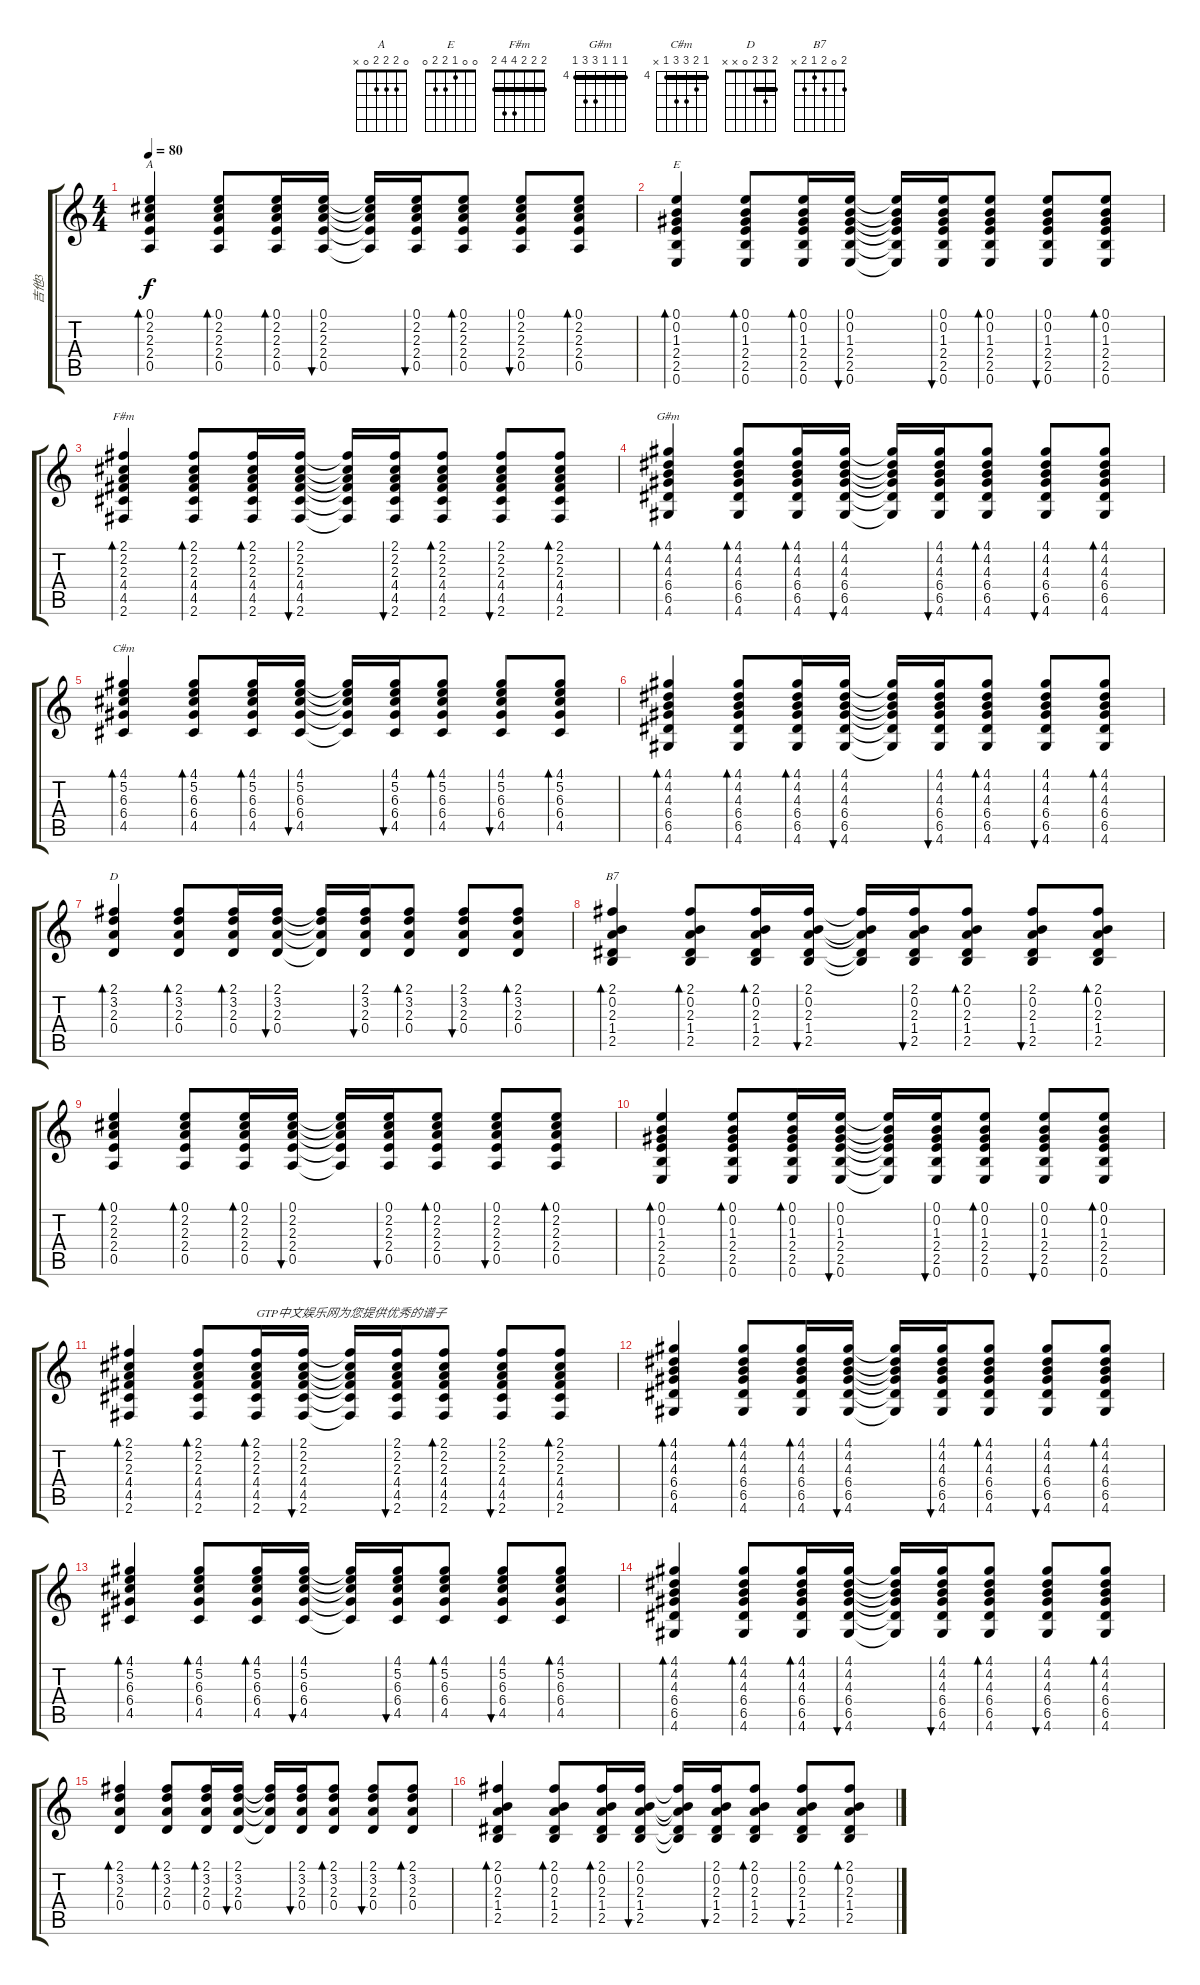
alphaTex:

\track ("吉他3" "吉他3") {instrument acousticguitarsteel}
\staff {score tabs}
\tuning (E4 B3 G3 D3 A2 E2) {hide}
\chord ("A" 0 2 2 2 0 x)
\chord ("E" 0 0 1 2 2 0)
\chord ("F#m" 2 2 2 4 4 2) {barre 2}
\chord ("G#m" 4 4 4 6 6 4) {firstfret 4 barre 4}
\chord ("C#m" 4 5 6 6 4 x) {firstfret 4 barre 4}
\chord ("D" 2 3 2 0 x x) {barre 2}
\chord ("B7" 2 0 2 1 2 x)
\ts (4 4)
\tempo 80
\clef g2
\ks c
(0.1 2.2 2.3 2.4 0.5).4{bd 30 ch "A" dy f} (0.1 2.2 2.3 2.4 0.5).8{bd 30} (0.1 2.2 2.3 2.4 0.5).16{bd 30} (0.1 2.2 2.3 2.4 0.5).16{bu 30} (0.1{t} 2.2{t} 2.3{t} 2.4{t} 0.5{t}).16 (0.1 2.2 2.3 2.4 0.5).16{bu 30} (0.1 2.2 2.3 2.4 0.5).8{bd 30} (0.1 2.2 2.3 2.4 0.5).8{bu 30} (0.1 2.2 2.3 2.4 0.5).8{bd 30} |
(0.1 0.2 1.3 2.4 2.5 0.6).4{bd 30 ch "E"} (0.1 0.2 1.3 2.4 2.5 0.6).8{bd 30} (0.1 0.2 1.3 2.4 2.5 0.6).16{bd 30} (0.1 0.2 1.3 2.4 2.5 0.6).16{bu 30} (0.1{t} 0.2{t} 1.3{t} 2.4{t} 2.5{t} 0.6{t}).16 (0.1 0.2 1.3 2.4 2.5 0.6).16{bu 30} (0.1 0.2 1.3 2.4 2.5 0.6).8{bd 30} (0.1 0.2 1.3 2.4 2.5 0.6).8{bu 30} (0.1 0.2 1.3 2.4 2.5 0.6).8{bd 30} |
(2.1 2.2 2.3 4.4 4.5 2.6).4{bd 30 ch "F#m"} (2.1 2.2 2.3 4.4 4.5 2.6).8{bd 30} (2.1 2.2 2.3 4.4 4.5 2.6).16{bd 30} (2.1 2.2 2.3 4.4 4.5 2.6).16{bu 30} (2.1{t} 2.2{t} 2.3{t} 4.4{t} 4.5{t} 2.6{t}).16 (2.1 2.2 2.3 4.4 4.5 2.6).16{bu 30} (2.1 2.2 2.3 4.4 4.5 2.6).8{bd 30} (2.1 2.2 2.3 4.4 4.5 2.6).8{bu 30} (2.1 2.2 2.3 4.4 4.5 2.6).8{bd 30} |
(4.1 4.2 4.3 6.4 6.5 4.6).4{bd 30 ch "G#m"} (4.1 4.2 4.3 6.4 6.5 4.6).8{bd 30} (4.1 4.2 4.3 6.4 6.5 4.6).16{bd 30} (4.1 4.2 4.3 6.4 6.5 4.6).16{bu 30} (4.1{t} 4.2{t} 4.3{t} 6.4{t} 6.5{t} 4.6{t}).16 (4.1 4.2 4.3 6.4 6.5 4.6).16{bu 30} (4.1 4.2 4.3 6.4 6.5 4.6).8{bd 30} (4.1 4.2 4.3 6.4 6.5 4.6).8{bu 30} (4.1 4.2 4.3 6.4 6.5 4.6).8{bd 30} |
(4.1 5.2 6.3 6.4 4.5).4{bd 30 ch "C#m"} (4.1 5.2 6.3 6.4 4.5).8{bd 30} (4.1 5.2 6.3 6.4 4.5).16{bd 30} (4.1 5.2 6.3 6.4 4.5).16{bu 30} (4.1{t} 5.2{t} 6.3{t} 6.4{t} 4.5{t}).16 (4.1 5.2 6.3 6.4 4.5).16{bu 30} (4.1 5.2 6.3 6.4 4.5).8{bd 30} (4.1 5.2 6.3 6.4 4.5).8{bu 30} (4.1 5.2 6.3 6.4 4.5).8{bd 30} |
(4.1 4.2 4.3 6.4 6.5 4.6).4{bd 30} (4.1 4.2 4.3 6.4 6.5 4.6).8{bd 30} (4.1 4.2 4.3 6.4 6.5 4.6).16{bd 30} (4.1 4.2 4.3 6.4 6.5 4.6).16{bu 30} (4.1{t} 4.2{t} 4.3{t} 6.4{t} 6.5{t} 4.6{t}).16 (4.1 4.2 4.3 6.4 6.5 4.6).16{bu 30} (4.1 4.2 4.3 6.4 6.5 4.6).8{bd 30} (4.1 4.2 4.3 6.4 6.5 4.6).8{bu 30} (4.1 4.2 4.3 6.4 6.5 4.6).8{bd 30} |
(2.1 3.2 2.3 0.4).4{bd 30 ch "D"} (2.1 3.2 2.3 0.4).8{bd 30} (2.1 3.2 2.3 0.4).16{bd 30} (2.1 3.2 2.3 0.4).16{bu 30} (2.1{t} 3.2{t} 2.3{t} 0.4{t}).16 (2.1 3.2 2.3 0.4).16{bu 30} (2.1 3.2 2.3 0.4).8{bd 30} (2.1 3.2 2.3 0.4).8{bu 30} (2.1 3.2 2.3 0.4).8{bd 30} |
(2.1 0.2 2.3 1.4 2.5).4{bd 30 ch "B7"} (2.1 0.2 2.3 1.4 2.5).8{bd 30} (2.1 0.2 2.3 1.4 2.5).16{bd 30} (2.1 0.2 2.3 1.4 2.5).16{bu 30} (2.1{t} 0.2{t} 2.3{t} 1.4{t} 2.5{t}).16 (2.1 0.2 2.3 1.4 2.5).16{bu 30} (2.1 0.2 2.3 1.4 2.5).8{bd 30} (2.1 0.2 2.3 1.4 2.5).8{bu 30} (2.1 0.2 2.3 1.4 2.5).8{bd 30} |
(0.1 2.2 2.3 2.4 0.5).4{bd 30} (0.1 2.2 2.3 2.4 0.5).8{bd 30} (0.1 2.2 2.3 2.4 0.5).16{bd 30} (0.1 2.2 2.3 2.4 0.5).16{bu 30} (0.1{t} 2.2{t} 2.3{t} 2.4{t} 0.5{t}).16 (0.1 2.2 2.3 2.4 0.5).16{bu 30} (0.1 2.2 2.3 2.4 0.5).8{bd 30} (0.1 2.2 2.3 2.4 0.5).8{bu 30} (0.1 2.2 2.3 2.4 0.5).8{bd 30} |
(0.1 0.2 1.3 2.4 2.5 0.6).4{bd 30} (0.1 0.2 1.3 2.4 2.5 0.6).8{bd 30} (0.1 0.2 1.3 2.4 2.5 0.6).16{bd 30} (0.1 0.2 1.3 2.4 2.5 0.6).16{bu 30} (0.1{t} 0.2{t} 1.3{t} 2.4{t} 2.5{t} 0.6{t}).16 (0.1 0.2 1.3 2.4 2.5 0.6).16{bu 30} (0.1 0.2 1.3 2.4 2.5 0.6).8{bd 30} (0.1 0.2 1.3 2.4 2.5 0.6).8{bu 30} (0.1 0.2 1.3 2.4 2.5 0.6).8{bd 30} |
(2.1 2.2 2.3 4.4 4.5 2.6).4{bd 30} (2.1 2.2 2.3 4.4 4.5 2.6).8{bd 30} (2.1 2.2 2.3 4.4 4.5 2.6).16{bd 30 txt "GTP中文娱乐网为您提供优秀的谱子"} (2.1 2.2 2.3 4.4 4.5 2.6).16{bu 30} (2.1{t} 2.2{t} 2.3{t} 4.4{t} 4.5{t} 2.6{t}).16 (2.1 2.2 2.3 4.4 4.5 2.6).16{bu 30} (2.1 2.2 2.3 4.4 4.5 2.6).8{bd 30} (2.1 2.2 2.3 4.4 4.5 2.6).8{bu 30} (2.1 2.2 2.3 4.4 4.5 2.6).8{bd 30} |
(4.1 4.2 4.3 6.4 6.5 4.6).4{bd 30} (4.1 4.2 4.3 6.4 6.5 4.6).8{bd 30} (4.1 4.2 4.3 6.4 6.5 4.6).16{bd 30} (4.1 4.2 4.3 6.4 6.5 4.6).16{bu 30} (4.1{t} 4.2{t} 4.3{t} 6.4{t} 6.5{t} 4.6{t}).16 (4.1 4.2 4.3 6.4 6.5 4.6).16{bu 30} (4.1 4.2 4.3 6.4 6.5 4.6).8{bd 30} (4.1 4.2 4.3 6.4 6.5 4.6).8{bu 30} (4.1 4.2 4.3 6.4 6.5 4.6).8{bd 30} |
(4.1 5.2 6.3 6.4 4.5).4{bd 30} (4.1 5.2 6.3 6.4 4.5).8{bd 30} (4.1 5.2 6.3 6.4 4.5).16{bd 30} (4.1 5.2 6.3 6.4 4.5).16{bu 30} (4.1{t} 5.2{t} 6.3{t} 6.4{t} 4.5{t}).16 (4.1 5.2 6.3 6.4 4.5).16{bu 30} (4.1 5.2 6.3 6.4 4.5).8{bd 30} (4.1 5.2 6.3 6.4 4.5).8{bu 30} (4.1 5.2 6.3 6.4 4.5).8{bd 30} |
(4.1 4.2 4.3 6.4 6.5 4.6).4{bd 30} (4.1 4.2 4.3 6.4 6.5 4.6).8{bd 30} (4.1 4.2 4.3 6.4 6.5 4.6).16{bd 30} (4.1 4.2 4.3 6.4 6.5 4.6).16{bu 30} (4.1{t} 4.2{t} 4.3{t} 6.4{t} 6.5{t} 4.6{t}).16 (4.1 4.2 4.3 6.4 6.5 4.6).16{bu 30} (4.1 4.2 4.3 6.4 6.5 4.6).8{bd 30} (4.1 4.2 4.3 6.4 6.5 4.6).8{bu 30} (4.1 4.2 4.3 6.4 6.5 4.6).8{bd 30} |
(2.1 3.2 2.3 0.4).4{bd 30} (2.1 3.2 2.3 0.4).8{bd 30} (2.1 3.2 2.3 0.4).16{bd 30} (2.1 3.2 2.3 0.4).16{bu 30} (2.1{t} 3.2{t} 2.3{t} 0.4{t}).16 (2.1 3.2 2.3 0.4).16{bu 30} (2.1 3.2 2.3 0.4).8{bd 30} (2.1 3.2 2.3 0.4).8{bu 30} (2.1 3.2 2.3 0.4).8{bd 30} |
(2.1 0.2 2.3 1.4 2.5).4{bd 30} (2.1 0.2 2.3 1.4 2.5).8{bd 30} (2.1 0.2 2.3 1.4 2.5).16{bd 30} (2.1 0.2 2.3 1.4 2.5).16{bu 30} (2.1{t} 0.2{t} 2.3{t} 1.4{t} 2.5{t}).16 (2.1 0.2 2.3 1.4 2.5).16{bu 30} (2.1 0.2 2.3 1.4 2.5).8{bd 30} (2.1 0.2 2.3 1.4 2.5).8{bu 30} (2.1 0.2 2.3 1.4 2.5).8{bd 30}
